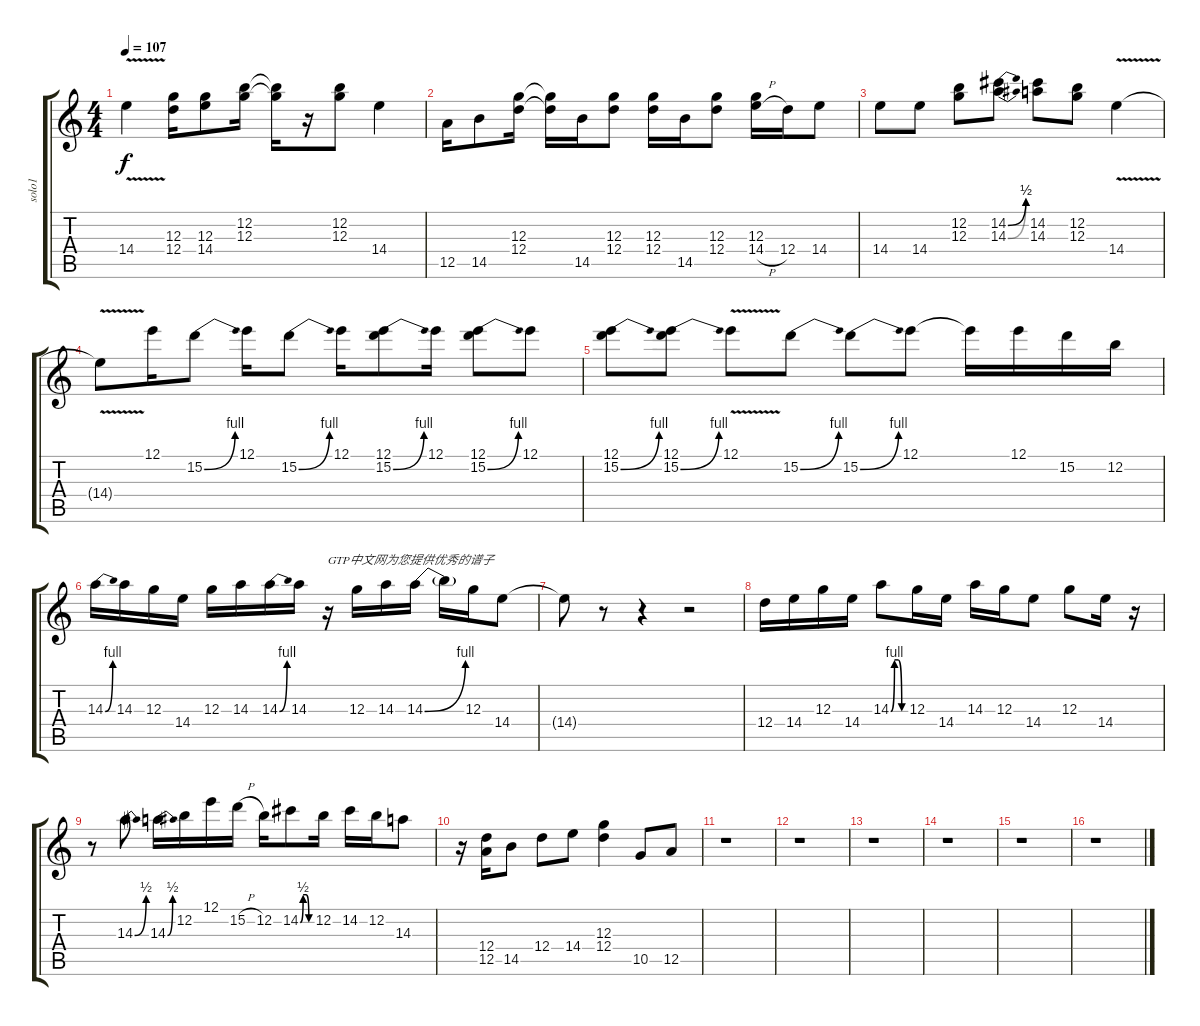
\track ("solo1" "solo1") {instrument overdrivenguitar}
\staff {score tabs}
\tuning (E4 B3 G3 D3 A2 E2) {hide}
\ts (4 4)
\tempo 107
\clef g2
\ks c
14.4{v}.4{dy f} (12.3 12.4).16 (12.3 14.4).8 (12.2 12.3).16 (12.2{t} 12.3{t}).16 r.16 (12.2 12.3).8 14.4.4 |
12.5.16 14.5.8 (12.3 12.4).16 (12.3{t} 12.4{t}).16 14.5.16 (12.3 12.4).8 (12.3 12.4).16 14.5.16 (12.3 12.4).8 (12.3 14.4{h}).16 12.4.16 14.4.8 |
14.4.8 14.4.8 (12.2 12.3).8 (14.2{be (bend 0 0 60 2)} 14.3{be (bend 0 0 60 2)}).8 (14.2 14.3).8 (12.2 12.3).8 14.4{v}.4 |
14.4{t}.8 12.1.16 15.2{be (bend 0 0 60 4)}.8 12.1.16 15.2{be (bend 0 0 60 4)}.8 12.1.16 (12.1 15.2{be (bend 0 0 60 4)}).8 12.1.16 (12.1 15.2{be (bend 0 0 60 4)}).8 12.1.8 |
(12.1 15.2{be (bend 0 0 60 4)}).8 (12.1 15.2{be (bend 0 0 60 4)}).8 12.1{v}.8 15.2{be (bend 0 0 60 4)}.8 15.2{be (bend 0 0 60 4)}.8 12.1.8 12.1{t}.16 12.1.16 15.2.16 12.2.16 |
14.3{be (bend 0 0 60 4)}.16 14.3.16 12.3.16 14.4.16 12.3.16 14.3.16 14.3{be (bend 0 0 60 4)}.16 14.3.16 r.16{txt "GTP中文网为您提供优秀的谱子"} 12.3.16 14.3.16 14.3{be (bend 0 0 60 4)}.16 14.3{t}.16 12.3.16 14.4.8 |
14.4{t}.8 r.8 r.4 r.2 |
12.4.16 14.4.16 12.3.16 14.4.16 14.3{be (custom 0 0 15 4 30 4 45 0 60 0)}.8 12.3.16 14.4.16 14.3.16 12.3.16 14.4.8 12.3.8 14.4.16 r.16 |
r.8 14.3{be (bend 0 0 60 2)}.8 14.3{be (bend 0 0 60 2)}.16 12.2.16 12.1.16 15.2{h}.16 12.2.16 14.2{be (custom 0 0 15 2 30 2 45 0 60 0)}.8 12.2.16 14.2.16 12.2.16 14.3.8 |
r.16 (12.4 12.5).16 14.5.8 12.4.8 14.4.8 (12.3 12.4).4 10.5.8 12.5.8 |
r.1 |
r.1 |
r.1 |
r.1 |
r.1 |
r.1
